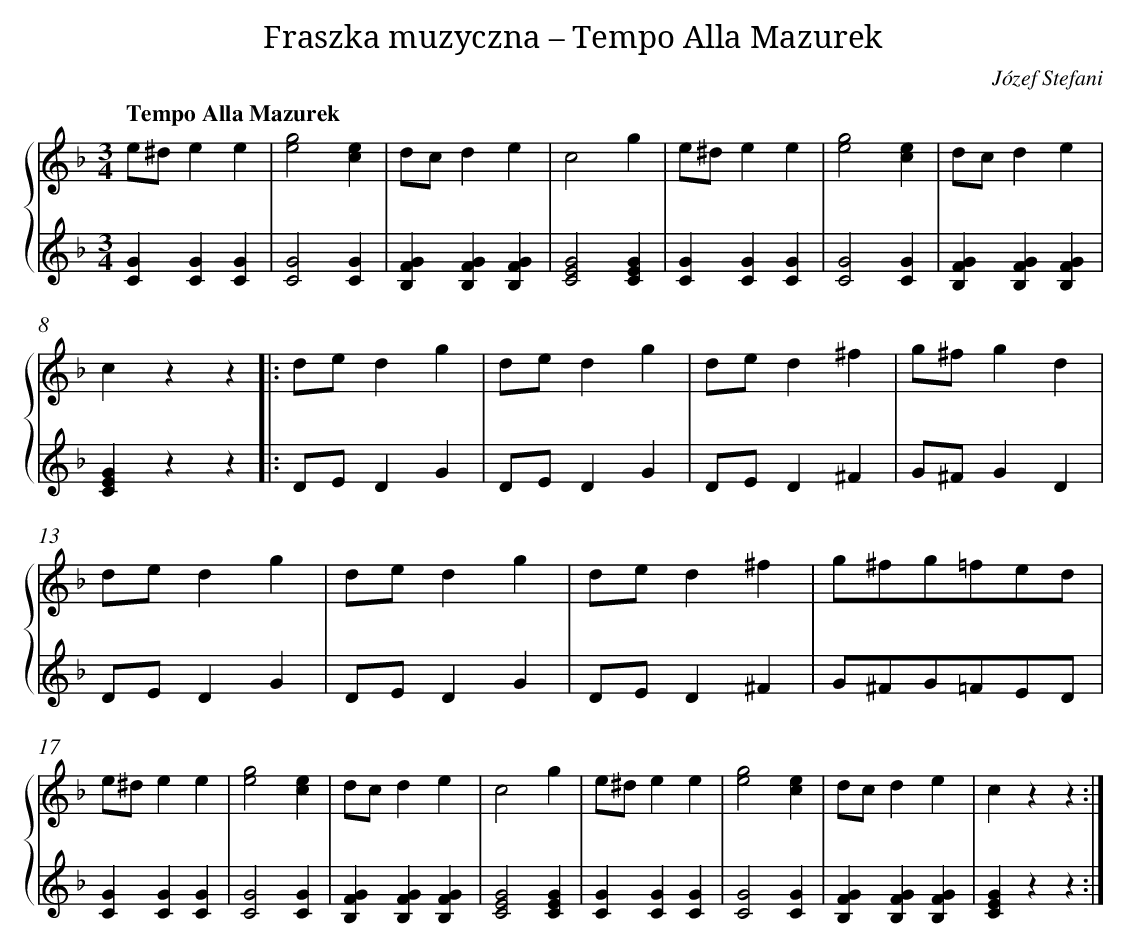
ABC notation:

X:1
T: Fraszka muzyczna – Tempo Alla Mazurek
C: Józef Stefani
L: 1/4
M: 3/4
Q: "Tempo Alla Mazurek"
%%staves {1 2}
V: 1 clef=treble
V: 2 clef=treble
K: F
[V:1] e/^d/ee |
[V:2] [GC][GC][GC] |
[V:1] [g2e2][ec] |
[V:2] [G2C2][GC] |
[V:1] d/c/de |
[V:2] [GFB,][GFB,][GFB,] |
[V:1] c2g |
[V:2] [G2E2C2][GEC] |
[V:1] e/^d/ee |
[V:2] [GC][GC][GC] |
[V:1] [g2e2][ec] |
[V:2] [G2C2][GC] |
[V:1] d/c/de |
[V:2] [GFB,][GFB,][GFB,] |
[V:1] czz ]|:
[V:2] [GEC]zz ]|:
[V:1] d/e/dg |
[V:2] D/E/DG |
[V:1] d/e/dg |
[V:2] D/E/DG |
[V:1] d/e/d^f |
[V:2] D/E/D^F |
[V:1] g/^f/gd |
[V:2] G/^F/GD |
[V:1] d/e/dg |
[V:2] D/E/DG |
[V:1] d/e/dg |
[V:2] D/E/DG |
[V:1] d/e/d^f |
[V:2] D/E/D^F |
[V:1] g/^f/g/=f/e/d/ |
[V:2] G/^F/G/=F/E/D/ |
[V:1] e/^d/ee |
[V:2] [GC][GC][GC] |
[V:1] [g2e2][ec] |
[V:2] [G2C2][GC] |
[V:1] d/c/de |
[V:2] [GFB,][GFB,][GFB,] |
[V:1] c2g |
[V:2] [G2E2C2][GEC] |
[V:1] e/^d/ee |
[V:2] [GC][GC][GC] |
[V:1] [g2e2][ec] |
[V:2] [G2C2][GC] |
[V:1] d/c/de |
[V:2] [GFB,][GFB,][GFB,] |
[V:1] czz :|]
[V:2] [GEC]zz :|]
